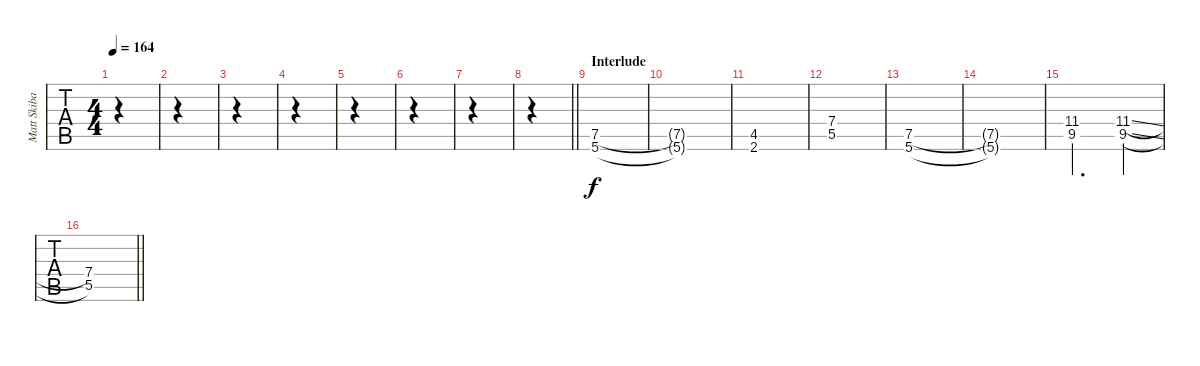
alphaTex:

\track ("Matt Skiba - Guitar Two" "Matt Skiba") {instrument distortionguitar}
\staff {tabs}
\tuning (E4 B3 G3 D3 A2 E2) {hide}
\ts (4 4)
\tempo 164
\clef g2
\ks c
|
|
|
|
|
|
|
\barLineRight lightlight
|
\section ("" "Interlude")
(7.5 5.6).1 |
(7.5{t} 5.6{t}).1 |
(4.5 2.6).1 |
(7.4 5.5).1 |
(7.5 5.6).1 |
(7.5{t} 5.6{t}).1 |
(11.4 9.5).2{d volume 12} (11.4{sl} 9.5{sl}).4 |
\barLineRight lightlight
(7.4 5.5).1
